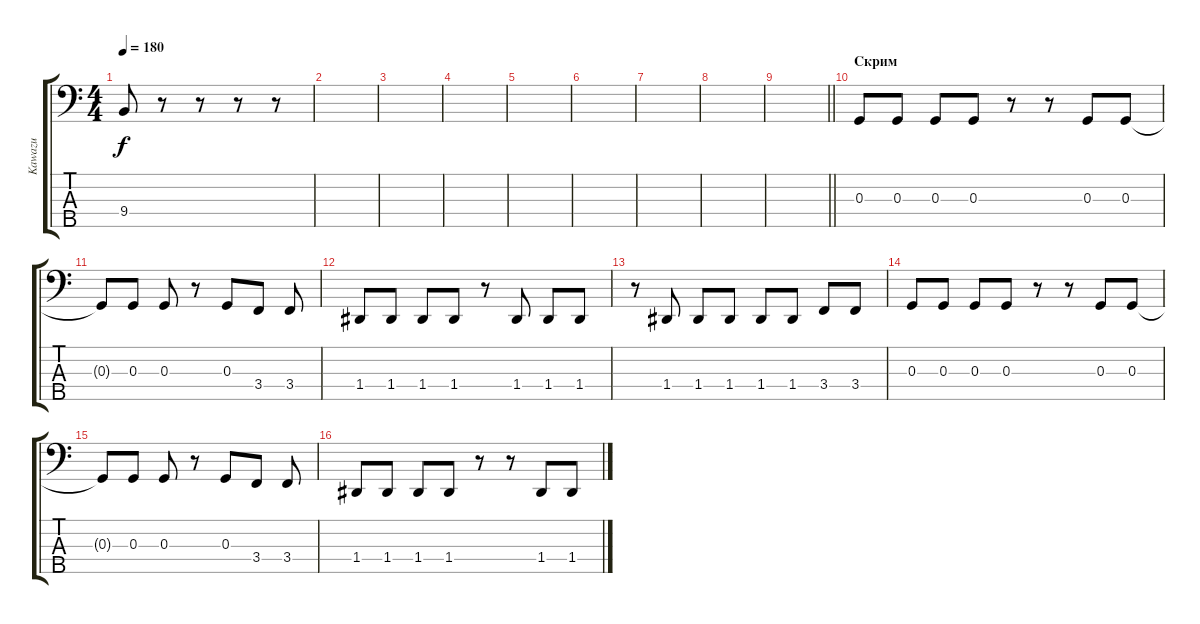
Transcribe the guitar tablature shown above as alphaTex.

\track ("Kawazu" "Kawazu") {instrument electricbasspick}
\staff {score tabs}
\tuning (F2 C2 G1 D1 A0) {hide}
\ts (4 4)
\tempo 180
\clef f4
\ks c
9.4{t}.8{dy f} r.8 r.8 r.8 r.8 |
|
|
|
|
|
|
|
\barLineRight lightlight
|
\section ("" "Скрим")
0.3.8 0.3.8 0.3.8 0.3.8 r.8 r.8 0.3.8 0.3.8 |
0.3{t}.8 0.3.8 0.3.8 r.8 0.3.8 3.4.8 3.4.8 |
1.4.8 1.4.8 1.4.8 1.4.8 r.8 1.4.8 1.4.8 1.4.8 |
r.8 1.4.8 1.4.8 1.4.8 1.4.8 1.4.8 3.4.8 3.4.8 |
0.3.8 0.3.8 0.3.8 0.3.8 r.8 r.8 0.3.8 0.3.8 |
0.3{t}.8 0.3.8 0.3.8 r.8 0.3.8 3.4.8 3.4.8 |
1.4.8 1.4.8 1.4.8 1.4.8 r.8 r.8 1.4.8 1.4.8
